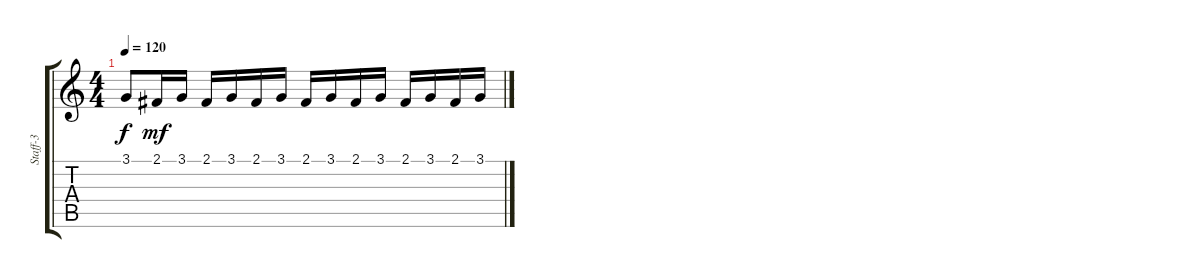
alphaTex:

\track ("Staff-3" "Staff-3") {instrument synthstrings2}
\staff {score tabs}
\tuning (E4 B3 G3 D3 A2 E2) {hide}
\ts (4 4)
\tempo 120
\clef g2
\ks c
3.1{t}.8{dy f} 2.1.16{dy mf} 3.1.16 2.1.16 3.1.16 2.1.16 3.1.16 2.1.16 3.1.16 2.1.16 3.1.16 2.1.16 3.1.16 2.1.16 3.1.16
